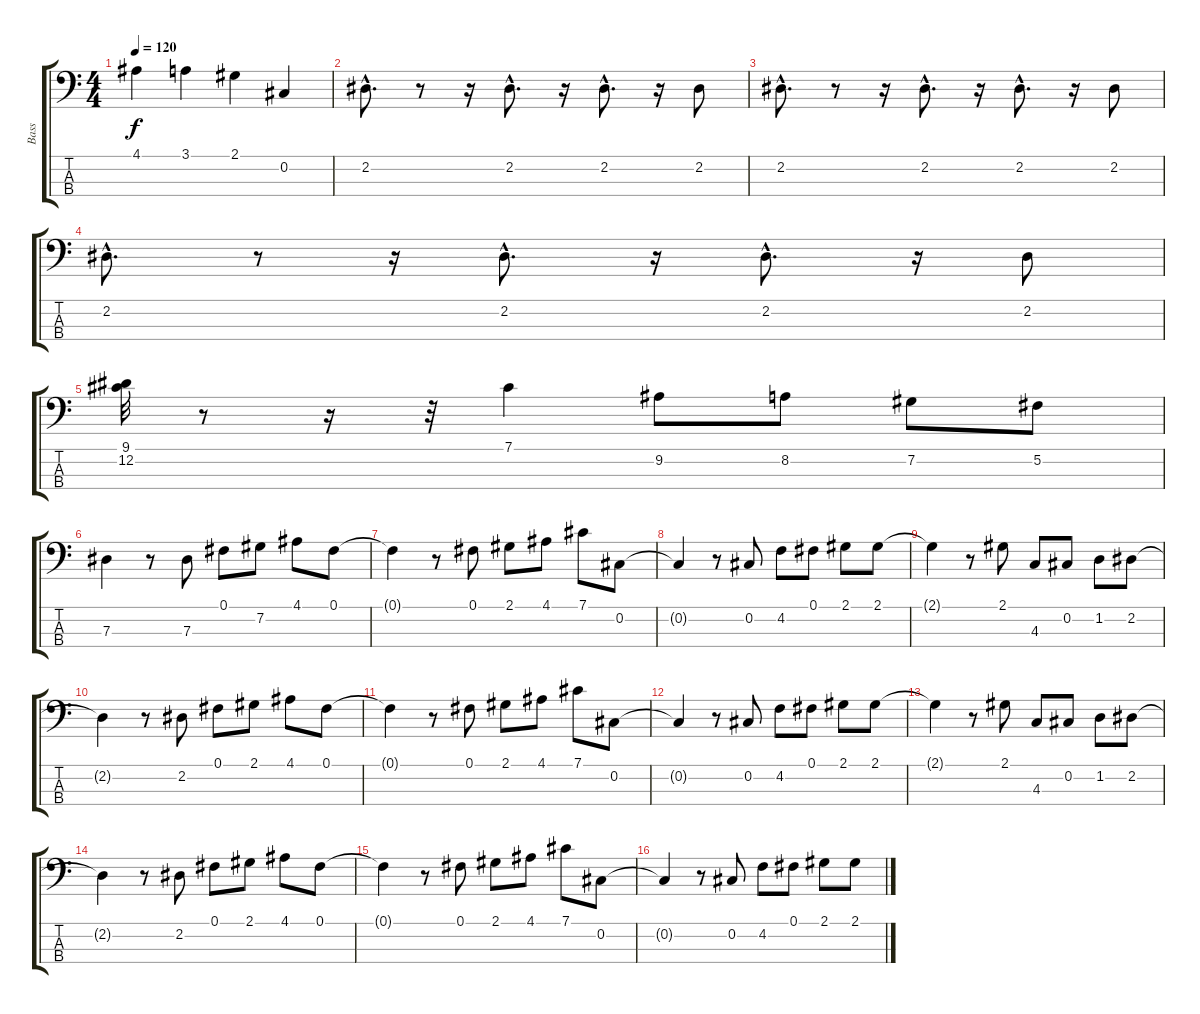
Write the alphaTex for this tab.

\track ("Bass" "Bass") {instrument fretlessbass}
\staff {score tabs}
\tuning (Gb2 Db2 Ab1 Eb1) {hide}
\ts (4 4)
\tempo 120
\clef f4
\ks c
4.1.4{dy f} 3.1.4 2.1.4 0.2.4 |
2.2{hac}.8{d} r.8 r.16 2.2{hac}.8{d} r.16 2.2{hac}.8{d} r.16 2.2.8 |
2.2{hac}.8{d} r.8 r.16 2.2{hac}.8{d} r.16 2.2{hac}.8{d} r.16 2.2.8 |
2.2{hac}.8{d} r.8 r.16 2.2{hac}.8{d} r.16 2.2{hac}.8{d} r.16 2.2.8 |
(9.1 12.2).32 r.8 r.16 r.32 7.1.4 9.2.8 8.2.8 7.2.8 5.2.8 |
7.3.4 r.8 7.3.8 0.1.8 7.2.8 4.1.8 0.1.8 |
0.1{t}.4 r.8 0.1.8 2.1.8 4.1.8 7.1.8 0.2.8 |
0.2{t}.4 r.8 0.2.8 4.2.8 0.1.8 2.1.8 2.1.8 |
2.1{t}.4 r.8 2.1.8 4.3.8 0.2.8 1.2.8 2.2.8 |
2.2{t}.4 r.8 2.2.8 0.1.8 2.1.8 4.1.8 0.1.8 |
0.1{t}.4 r.8 0.1.8 2.1.8 4.1.8 7.1.8 0.2.8 |
0.2{t}.4 r.8 0.2.8 4.2.8 0.1.8 2.1.8 2.1.8 |
2.1{t}.4 r.8 2.1.8 4.3.8 0.2.8 1.2.8 2.2.8 |
2.2{t}.4 r.8 2.2.8 0.1.8 2.1.8 4.1.8 0.1.8 |
0.1{t}.4 r.8 0.1.8 2.1.8 4.1.8 7.1.8 0.2.8 |
0.2{t}.4 r.8 0.2.8 4.2.8 0.1.8 2.1.8 2.1.8
